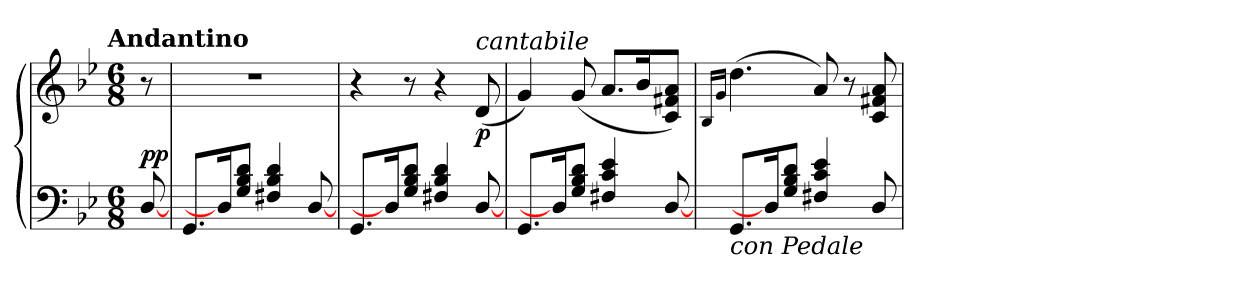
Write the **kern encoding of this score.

**kern	**kern	**dynam
*part1	*part1	*part1
*staff2	*staff1	*staff1/2
*clefF4	*clefG2	*
*k[b-e-]	*k[b-e-]	*
!!LO:TX:omd:t=Andantino
*M6/8	*M6/8	*
*MM80	*MM80	*
=	=	=
!	!	!LO:DY:a=2
[8D/	8r	pp
=1	=1	=1
8.GG/L	2.r	.
16D/k]	.	.
8G/ 8B-/ 8d/J	.	.
4F#X/ 4B-/ 4d/	.	.
[8D/	.	.
=2	=2	=2
8.GG/L	4r	.
16D/k]	.	.
8G/ 8B-/ 8d/J	8r	.
4F#X/ 4B-/ 4d/	4r	.
!	!LO:TX:a:i:t=cantabile	!
!	!	!LO:DY:b
!	!	!LO:DY:n=1:b
!	!	!LO:DY:n=2:b
[8D/	(<8d/	[ p ]
=3	=3	=3
8.GG/L	4g/)	.
16D/k]	.	.
8G/ 8B-/ 8d/J	(<8g/	.
4F#X/ 4c/ 4e-/	8.a/L	.
.	16b-/k	.
[8D/	8c/ 8f#X/ 8a/J)	.
=4	=4	=4
.	16qqB-/LL	.
.	16qqg/JJ	.
!LO:TX:b:i:t=con Pedale	!	!
8.GG/L	(>4.dd\	.
16D/k]	.	.
8G/ 8B-/ 8d/J	.	.
4F#X/ 4c/ 4e-/	8a/)	.
.	8r	.
8D/	8c/ 8f#X/ 8a/	.
=	=	=
*-	*-	*-
